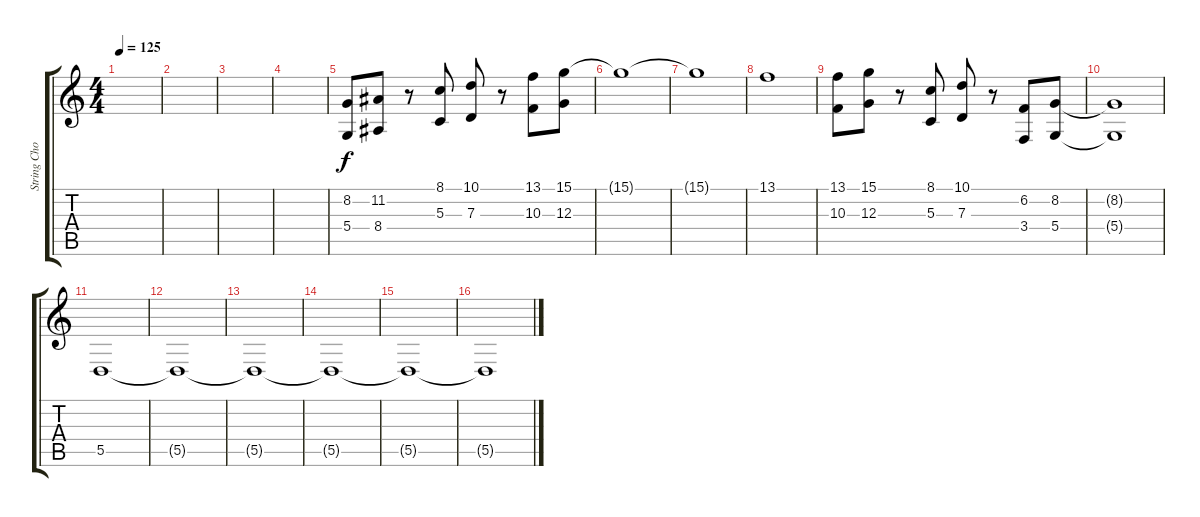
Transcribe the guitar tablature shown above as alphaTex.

\track ("String Chords" "String Cho") {instrument stringensemble1}
\staff {score tabs}
\tuning (E4 B3 G3 D3 A2 E2) {hide}
\ts (4 4)
\tempo 125
\clef g2
\ks c
|
|
|
|
(8.2 5.4).8 (11.2 8.4).8 r.8 (8.1 5.3).8 (10.1 7.3).8 r.8 (13.1 10.3).8 (15.1 12.3).8 |
15.1{t}.1 |
15.1{t}.1 |
13.1.1 |
(13.1 10.3).8 (15.1 12.3).8 r.8 (8.1 5.3).8 (10.1 7.3).8 r.8 (6.2 3.4).8 (8.2 5.4).8 |
(8.2{t} 5.4{t}).1 |
5.5.1 |
5.5{t}.1 |
5.5{t}.1 |
5.5{t}.1 |
5.5{t}.1 |
5.5{t}.1
